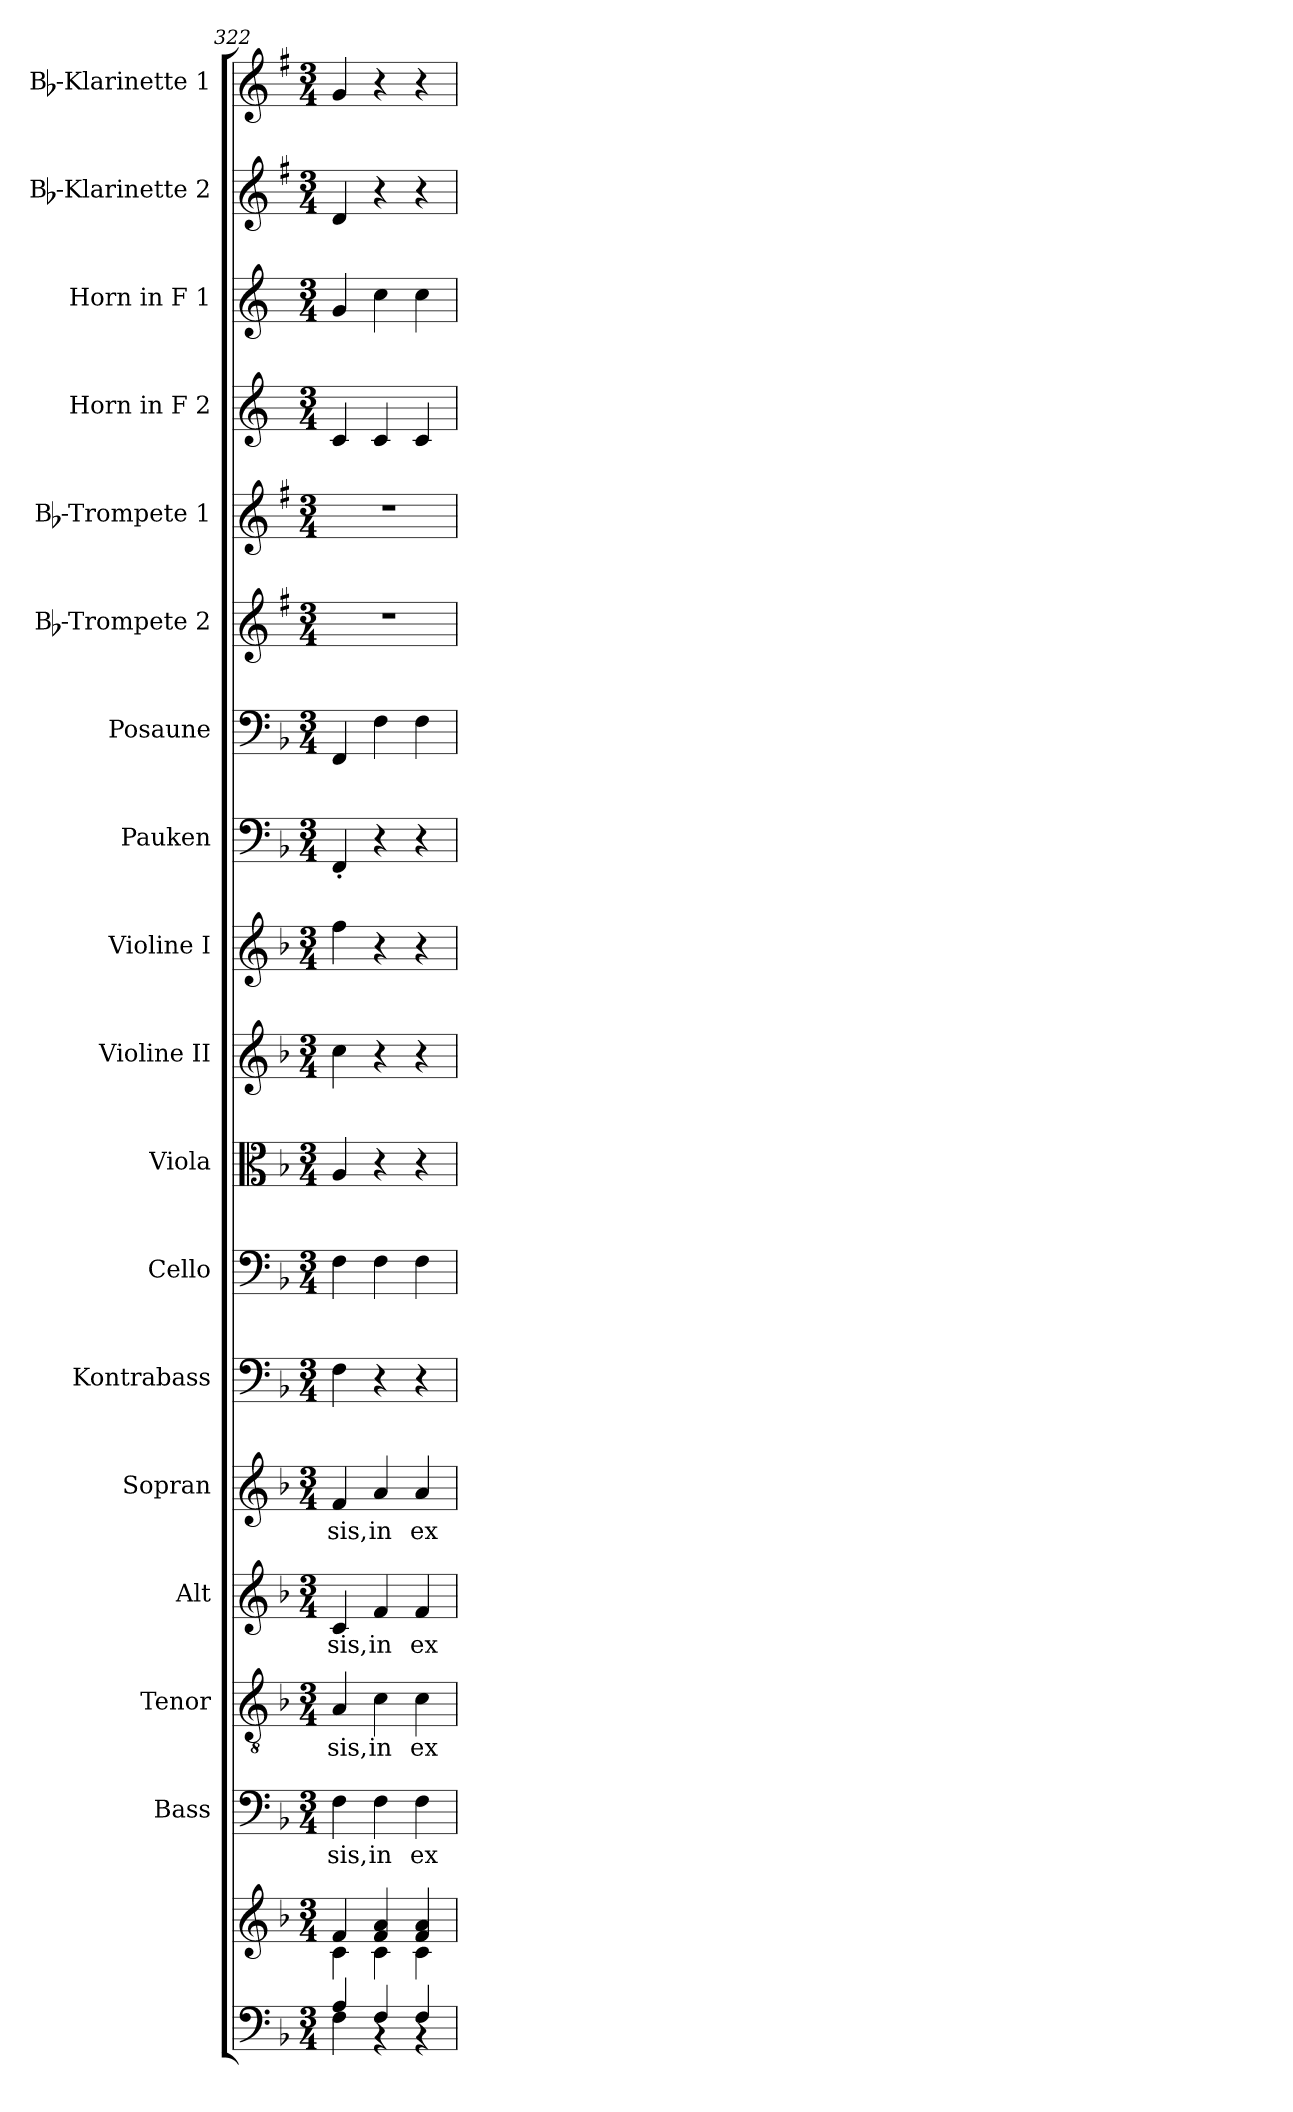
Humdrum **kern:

**kern	**kern	**kern	**text	**kern	**text	**kern	**text	**kern	**text	**kern	**kern	**kern	**kern	**kern	**kern	**kern	**kern	**kern	**kern	**kern	**kern	**kern
*part18	*part18	*part17	*part17	*part16	*part16	*part15	*part15	*part14	*part14	*part13	*part12	*part11	*part10	*part9	*part8	*part7	*part6	*part5	*part4	*part3	*part2	*part1
*staff19	*staff18	*staff17	*staff17	*staff16	*staff16	*staff15	*staff15	*staff14	*staff14	*staff13	*staff12	*staff11	*staff10	*staff9	*staff8	*staff7	*staff6	*staff5	*staff4	*staff3	*staff2	*staff1
*	*	*I"Bass	*	*I"Tenor	*	*I"Alt	*	*I"Sopran	*	*I"Kontrabass	*I"Cello	*I"Viola	*I"Violine II	*I"Violine I	*I"Pauken	*I"Posaune	*I"Bb-Trompete 2	*I"Bb-Trompete 1	*I"Horn in F 2	*I"Horn in F 1	*I"Bb-Klarinette 2	*I"Bb-Klarinette 1
*	*	*I'B.	*	*I'T.	*	*I'A.	*	*I'S.	*	*I'Kb.	*	*I'Vla.	*I'Vl. II	*I'Vl. I	*I'Pk.	*I'Pos.	*I'Bb Trp. 2	*I'Bb Trp. 1	*	*	*I'Bb Kl. 2	*I'Bb Kl. 1
*clefF4	*clefG2	*clefF4	*	*clefGv2	*	*clefG2	*	*clefG2	*	*clefF4	*clefF4	*clefC3	*clefG2	*clefG2	*clefF4	*clefF4	*clefG2	*clefG2	*clefG2	*clefG2	*clefG2	*clefG2
*	*	*	*	*	*	*	*	*	*	*ITrd7c12	*	*	*	*	*	*	*ITrd1c2	*ITrd1c2	*ITrd4c7	*ITrd4c7	*ITrd1c2	*ITrd1c2
*k[b-]	*k[b-]	*k[b-]	*	*k[b-]	*	*k[b-]	*	*k[b-]	*	*k[b-]	*k[b-]	*k[b-]	*k[b-]	*k[b-]	*k[b-]	*k[b-]	*k[b-]	*k[b-]	*k[b-]	*k[b-]	*k[b-]	*k[b-]
*F:	*F:	*F:	*	*F:	*	*F:	*	*F:	*	*F:	*F:	*F:	*F:	*F:	*F:	*F:	*F:	*F:	*F:	*F:	*F:	*F:
*M3/4	*M3/4	*M3/4	*	*M3/4	*	*M3/4	*	*M3/4	*	*M3/4	*M3/4	*M3/4	*M3/4	*M3/4	*M3/4	*M3/4	*M3/4	*M3/4	*M3/4	*M3/4	*M3/4	*M3/4
=322	=322	=322	=322	=322	=322	=322	=322	=322	=322	=322	=322	=322	=322	=322	=322	=322	=322	=322	=322	=322	=322	=322
*^	*^	*	*	*	*	*	*	*	*	*	*	*	*	*	*	*	*	*	*	*	*	*
!	!	!	!	!	!LO:LY:b	!	!LO:LY:b	!	!LO:LY:b	!	!LO:LY:b	!	!	!	!	!	!	!	!	!	!	!	!	!
4A/	4F\	4f/	4c\	4F\	-sis,	4A/	-sis,	4c/	-sis,	4f/	-sis,	4FF\	4F\	4A/	4cc\	4ff\	4FF'</	4FF/	2.r	2.r	4F/	4c/	4c/	4f/
!	!	!	!	!	!LO:LY:b	!	!LO:LY:b	!	!LO:LY:b	!	!LO:LY:b	!	!	!	!	!	!	!	!	!	!	!	!	!
4F/	4rAA	4f/ 4a/	4c\	4F\	in	4c\	in	4f/	in	4a/	in	4r	4F\	4r	4r	4r	4r	4F\	.	.	4F/	4f\	4r	4r
!	!	!	!	!	!LO:LY:b	!	!LO:LY:b	!	!LO:LY:b	!	!LO:LY:b	!	!	!	!	!	!	!	!	!	!	!	!	!
4F/	4rAA	4f/ 4a/	4c\	4F\	ex-	4c\	ex-	4f/	ex-	4a/	ex-	4r	4F\	4r	4r	4r	4r	4F\	.	.	4F/	4f\	4r	4r
*v	*v	*	*	*	*	*	*	*	*	*	*	*	*	*	*	*	*	*	*	*	*	*	*	*
*	*v	*v	*	*	*	*	*	*	*	*	*	*	*	*	*	*	*	*	*	*	*	*	*
=	=	=	=	=	=	=	=	=	=	=	=	=	=	=	=	=	=	=	=	=	=	=
*-	*-	*-	*-	*-	*-	*-	*-	*-	*-	*-	*-	*-	*-	*-	*-	*-	*-	*-	*-	*-	*-	*-
